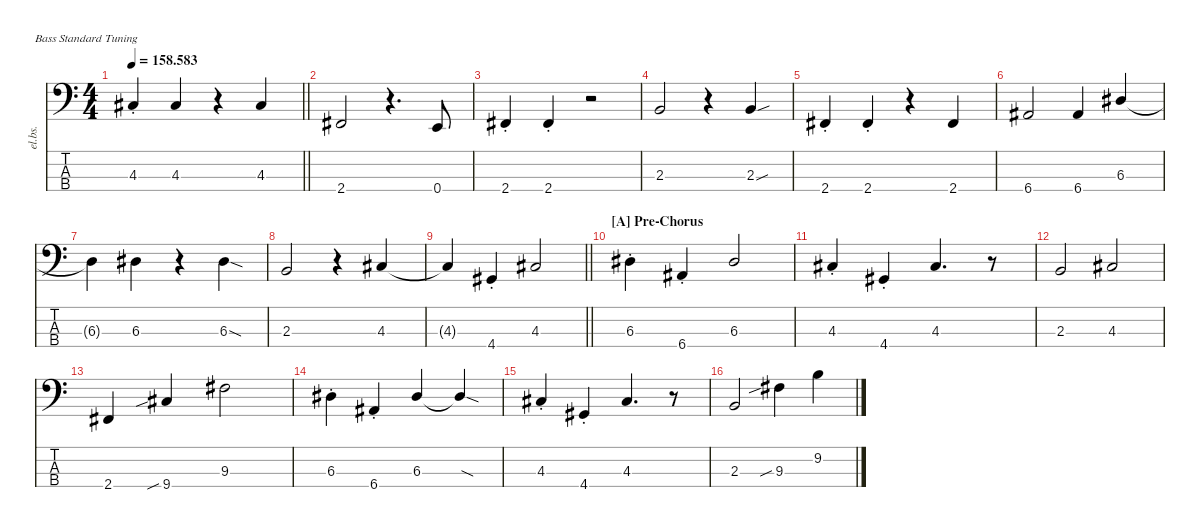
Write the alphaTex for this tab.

\defaultSystemsLayout 4
\hideDynamics
\bracketExtendMode nobrackets
\track ("Electric Bass" "el.bs.") {mute instrument electricbassfinger}
\staff {score tabs}
\tuning (G2 D2 A1 E1)
\ts (4 4)
\tempo
158.583
\accidentals auto
\clef f4
\ottava regular
\simile none
\barLineRight lightlight
\ks c
4.3{st acc #}.4{dy mf beam Up} 4.3{acc #}.4{beam Up} r.4{beam Down} 4.3{acc #}.4{beam Up} |
2.4{acc #}.2{beam Up} r.4{d beam Down} 0.4.8{beam Up} |
2.4{st acc #}.4{beam Up} 2.4{st acc #}.4{beam Up} r.2{beam Down} |
2.3.2{beam Up} r.4{beam Down} 2.3{sou}.4{beam Up} |
2.4{st acc #}.4{beam Up} 2.4{st acc #}.4{beam Up} r.4{beam Down} 2.4{acc #}.4{beam Up} |
6.4{acc #}.2{beam Up} 6.4{acc #}.4{beam Up} 6.3{acc #}.4{beam Up} |
6.3{t acc #}.4{beam Down} 6.3{acc #}.4{beam Down} r.4{beam Down} 6.3{sod acc #}.4{beam Down} |
2.3.2{beam Up} r.4{beam Down} 4.3{acc #}.4{beam Up} |
\barLineRight lightlight
4.3{t acc #}.4{beam Up} 4.4{st acc #}.4{beam Up} 4.3{acc #}.2{beam Up} |
\section ("A" "Pre-Chorus")
6.3{st acc #}.4{beam Down} 6.4{st acc #}.4{beam Up} 6.3{acc #}.2{beam Up} |
4.3{st acc #}.4{beam Up} 4.4{st acc #}.4{beam Up} 4.3{acc #}.4{d beam Up} r.8{beam Down} |
2.3.2{beam Up} 4.3{acc #}.2{beam Up} |
2.4{acc #}.4{beam Up} 9.4{sib acc #}.4{beam Up} 9.3{acc #}.2{beam Down} |
6.3{st acc #}.4{beam Down} 6.4{st acc #}.4{beam Up} 6.3{acc #}.4{beam Up} 6.3{sod t acc #}.4{beam Up} |
4.3{st acc #}.4{beam Up} 4.4{st acc #}.4{beam Up} 4.3{acc #}.4{d beam Up} r.8{beam Down} |
2.3.2{beam Up} 9.3{sib acc #}.4{beam Down} 9.2.4{beam Down}
